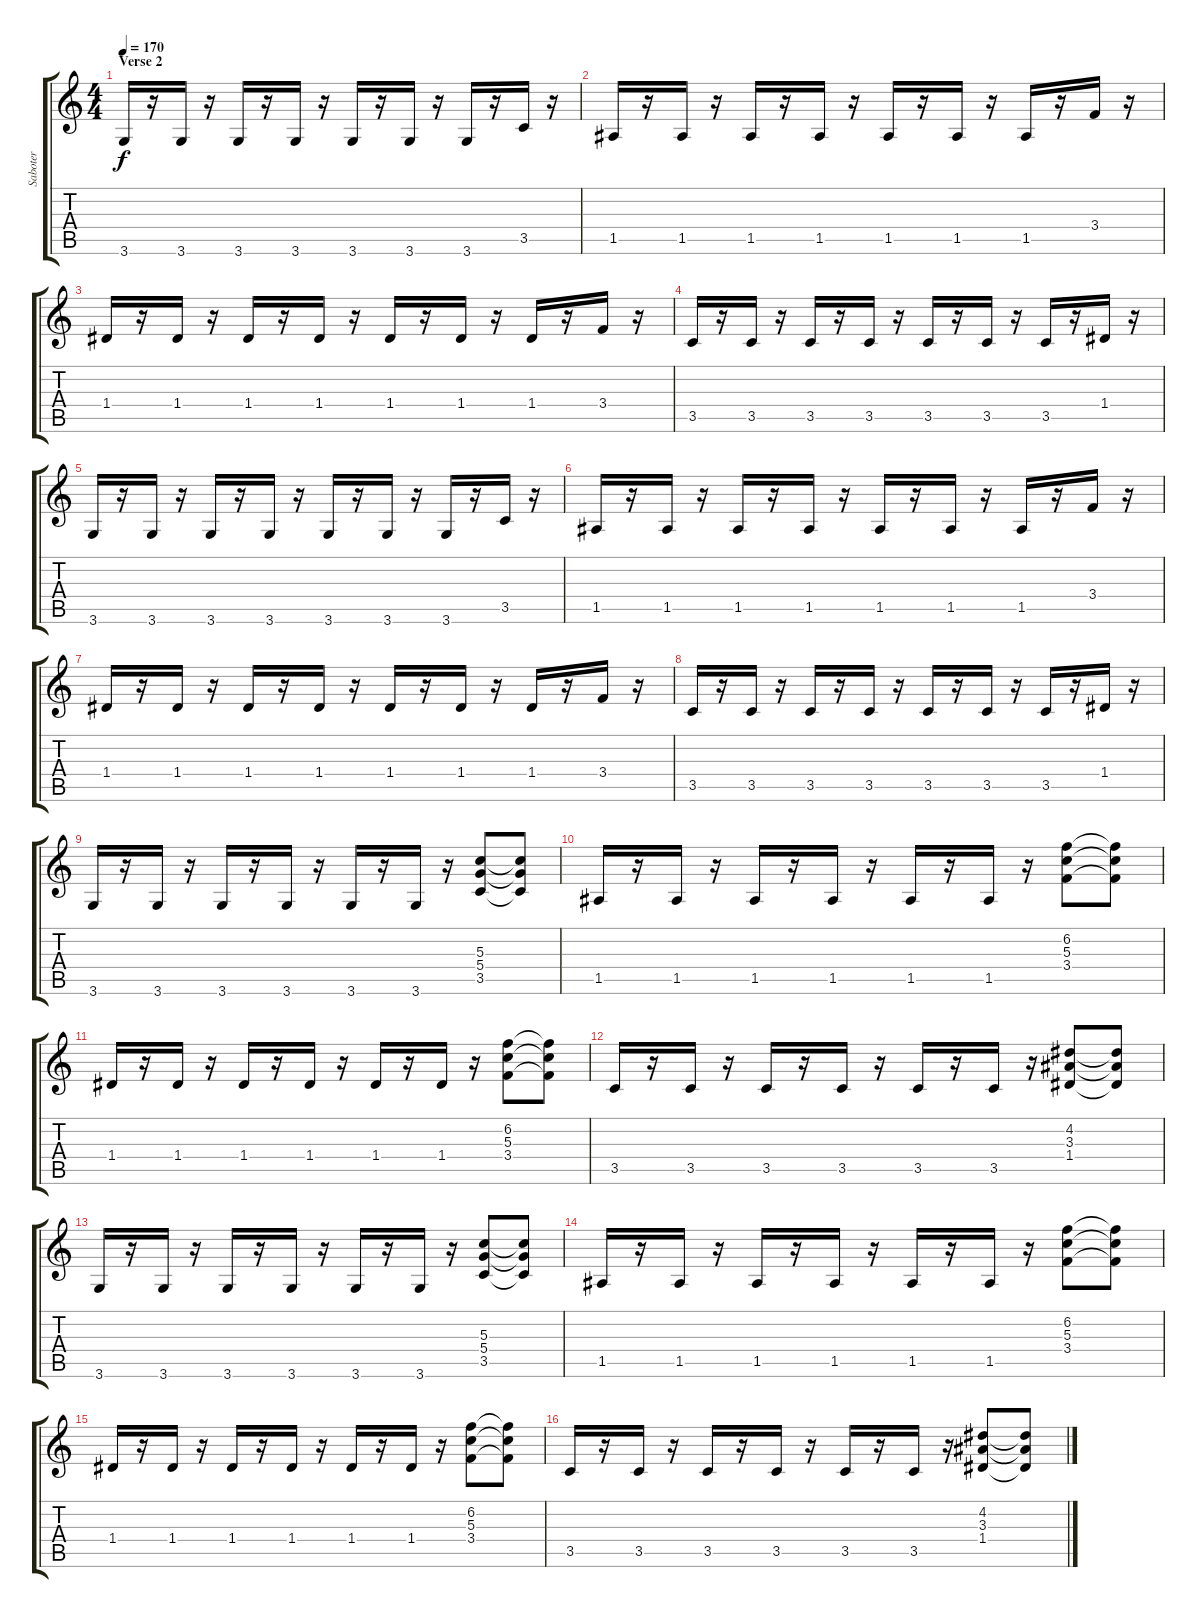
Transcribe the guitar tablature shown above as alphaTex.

\track ("Saboter" "Saboter") {instrument distortionguitar}
\staff {score tabs}
\tuning (E4 B3 G3 D3 A2 E2) {hide}
\ts (4 4)
\section ("" "Verse 2")
\tempo 170
\clef g2
\ks c
3.6.16{dy f} r.16 3.6.16 r.16 3.6.16 r.16 3.6.16 r.16 3.6.16 r.16 3.6.16 r.16 3.6.16 r.16 3.5.16 r.16 |
1.5.16 r.16 1.5.16 r.16 1.5.16 r.16 1.5.16 r.16 1.5.16 r.16 1.5.16 r.16 1.5.16 r.16 3.4.16 r.16 |
1.4.16 r.16 1.4.16 r.16 1.4.16 r.16 1.4.16 r.16 1.4.16 r.16 1.4.16 r.16 1.4.16 r.16 3.4.16 r.16 |
3.5.16 r.16 3.5.16 r.16 3.5.16 r.16 3.5.16 r.16 3.5.16 r.16 3.5.16 r.16 3.5.16 r.16 1.4.16 r.16 |
3.6.16 r.16 3.6.16 r.16 3.6.16 r.16 3.6.16 r.16 3.6.16 r.16 3.6.16 r.16 3.6.16 r.16 3.5.16 r.16 |
1.5.16 r.16 1.5.16 r.16 1.5.16 r.16 1.5.16 r.16 1.5.16 r.16 1.5.16 r.16 1.5.16 r.16 3.4.16 r.16 |
1.4.16 r.16 1.4.16 r.16 1.4.16 r.16 1.4.16 r.16 1.4.16 r.16 1.4.16 r.16 1.4.16 r.16 3.4.16 r.16 |
3.5.16 r.16 3.5.16 r.16 3.5.16 r.16 3.5.16 r.16 3.5.16 r.16 3.5.16 r.16 3.5.16 r.16 1.4.16 r.16 |
3.6.16 r.16 3.6.16 r.16 3.6.16 r.16 3.6.16 r.16 3.6.16 r.16 3.6.16 r.16 (5.3 5.4 3.5).8 (5.3{t} 5.4{t} 3.5{t}).8 |
1.5.16 r.16 1.5.16 r.16 1.5.16 r.16 1.5.16 r.16 1.5.16 r.16 1.5.16 r.16 (6.2 5.3 3.4).8 (6.2{t} 5.3{t} 3.4{t}).8 |
1.4.16 r.16 1.4.16 r.16 1.4.16 r.16 1.4.16 r.16 1.4.16 r.16 1.4.16 r.16 (6.2 5.3 3.4).8 (6.2{t} 5.3{t} 3.4{t}).8 |
3.5.16 r.16 3.5.16 r.16 3.5.16 r.16 3.5.16 r.16 3.5.16 r.16 3.5.16 r.16 (4.2 3.3 1.4).8 (4.2{t} 3.3{t} 1.4{t}).8 |
3.6.16 r.16 3.6.16 r.16 3.6.16 r.16 3.6.16 r.16 3.6.16 r.16 3.6.16 r.16 (5.3 5.4 3.5).8 (5.3{t} 5.4{t} 3.5{t}).8 |
1.5.16 r.16 1.5.16 r.16 1.5.16 r.16 1.5.16 r.16 1.5.16 r.16 1.5.16 r.16 (6.2 5.3 3.4).8 (6.2{t} 5.3{t} 3.4{t}).8 |
1.4.16 r.16 1.4.16 r.16 1.4.16 r.16 1.4.16 r.16 1.4.16 r.16 1.4.16 r.16 (6.2 5.3 3.4).8 (6.2{t} 5.3{t} 3.4{t}).8 |
3.5.16 r.16 3.5.16 r.16 3.5.16 r.16 3.5.16 r.16 3.5.16 r.16 3.5.16 r.16 (4.2 3.3 1.4).8 (4.2{t} 3.3{t} 1.4{t}).8
